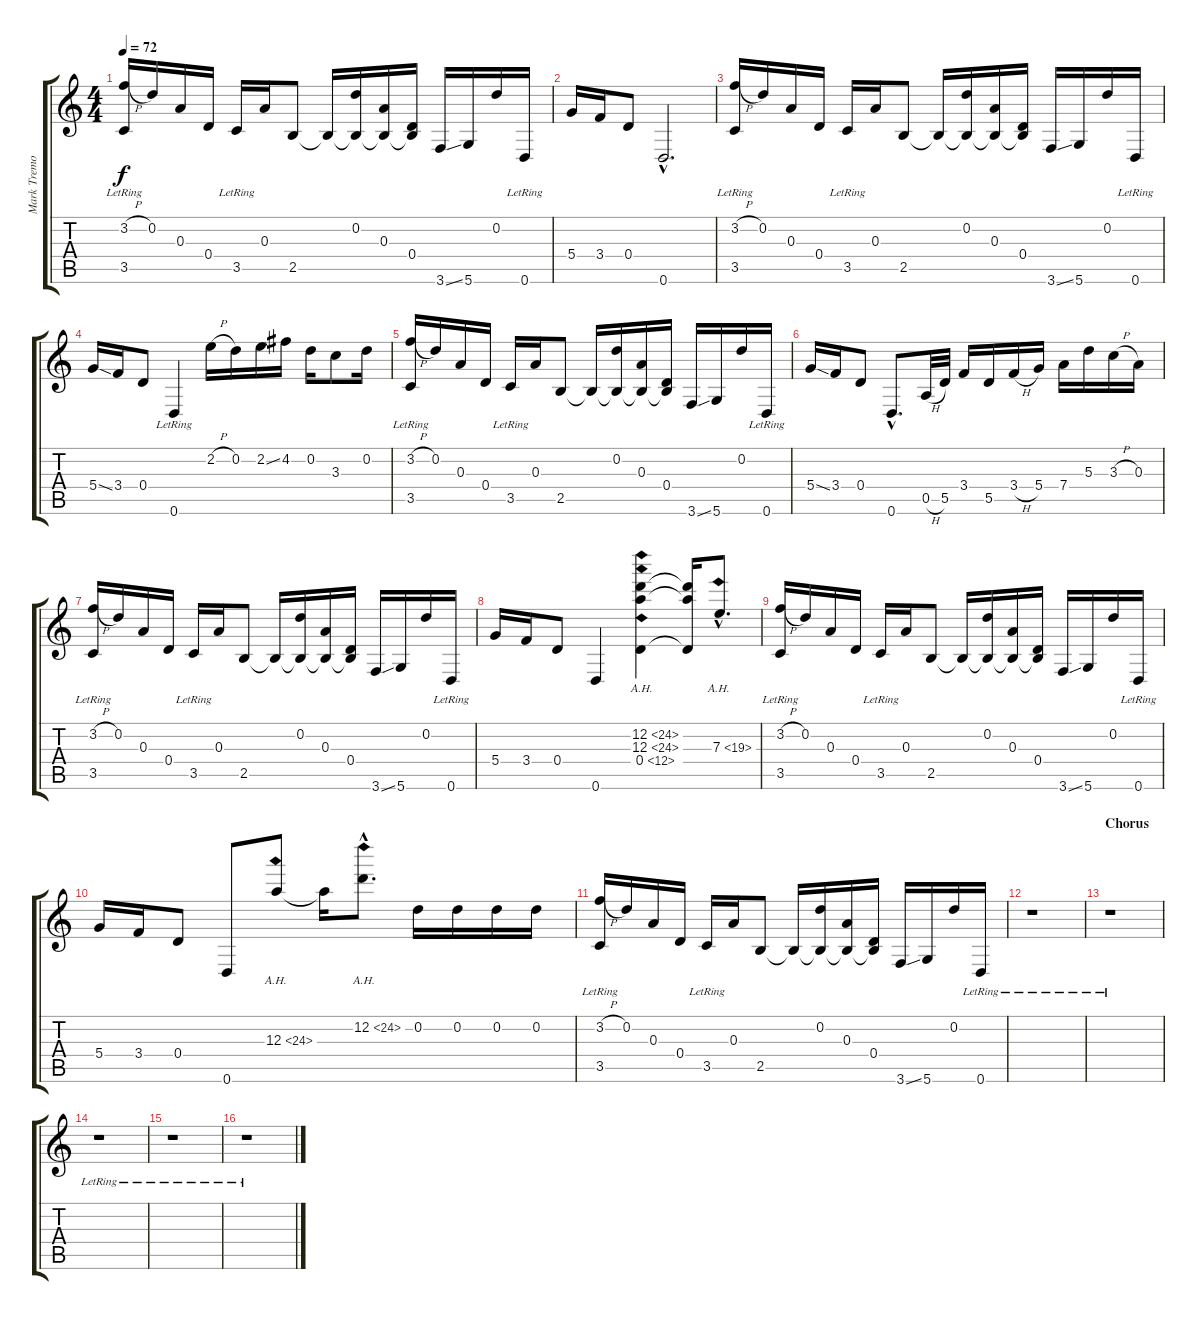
\track ("Mark Tremonti" "Mark Tremo") {instrument electricguitarclean}
\staff {score tabs}
\tuning (D4 D4 A3 D3 A2 D2) {hide}
\ts (4 4)
\tempo 72
\clef g2
\ks c
(3.2{h} 3.5{lr}).16{dy f} 0.2.16 0.3.16 0.4.16 3.5{lr}.16 0.3.16 2.5.8 2.5{t}.16 (0.2 2.5{t}).16 (0.3 2.5{t}).16 (0.4 2.5{t}).16 3.6{ss}.16 5.6.16 0.2.16 0.6{lr}.16 |
5.4.16 3.4.16 0.4.8 0.6{hac}.2{d} |
(3.2{h} 3.5{lr}).16 0.2.16 0.3.16 0.4.16 3.5{lr}.16 0.3.16 2.5.8 2.5{t}.16 (0.2 2.5{t}).16 (0.3 2.5{t}).16 (0.4 2.5{t}).16 3.6{ss}.16 5.6.16 0.2.16 0.6{lr}.16 |
5.4{ss}.16 3.4.16 0.4.8 0.6{lr}.4 2.2{h}.16 0.2.16 2.2{ss}.16 4.2.16 0.2.16 3.3.8 0.2.16 |
(3.2{h} 3.5{lr}).16 0.2.16 0.3.16 0.4.16 3.5{lr}.16 0.3.16 2.5.8 2.5{t}.16 (0.2 2.5{t}).16 (0.3 2.5{t}).16 (0.4 2.5{t}).16 3.6{ss}.16 5.6.16 0.2.16 0.6{lr}.16 |
5.4{ss}.16 3.4.16 0.4.8 0.6{hac}.8{d} 0.5{h}.32 5.5.32 3.4.16 5.5.16 3.4{h}.16 5.4.16 7.4.16 5.3.16 3.3{h}.16 0.3.16 |
(3.2{h} 3.5{lr}).16 0.2.16 0.3.16 0.4.16 3.5{lr}.16 0.3.16 2.5.8 2.5{t}.16 (0.2 2.5{t}).16 (0.3 2.5{t}).16 (0.4 2.5{t}).16 3.6{ss}.16 5.6.16 0.2.16 0.6{lr}.16 |
5.4.16 3.4.16 0.4.8 0.6.4 (12.2{ah 12} 12.3{ah 12} 0.4{ah 12}).4 (12.2{t} 12.3{t} 0.4{t}).16 7.3{ah 12 hac}.8{d} |
(3.2{h} 3.5{lr}).16 0.2.16 0.3.16 0.4.16 3.5{lr}.16 0.3.16 2.5.8 2.5{t}.16 (0.2 2.5{t}).16 (0.3 2.5{t}).16 (0.4 2.5{t}).16 3.6{ss}.16 5.6.16 0.2.16 0.6{lr}.16 |
5.4.16 3.4.16 0.4.8 0.6.8 12.3{ah 12}.8 12.3{t}.16 12.2{ah 12 hac}.8{d} 0.2.16 0.2.16 0.2.16 0.2.16 |
(3.2{h} 3.5{lr}).16 0.2.16 0.3.16 0.4.16 3.5{lr}.16 0.3.16 2.5.8 2.5{t}.16 (0.2 2.5{t}).16 (0.3 2.5{t}).16 (0.4 2.5{t}).16 3.6{ss}.16 5.6.16 0.2.16 0.6{lr}.16 |
r.1 |
\section ("" "Chorus")
r.1 |
r.1 |
r.1 |
r.1
